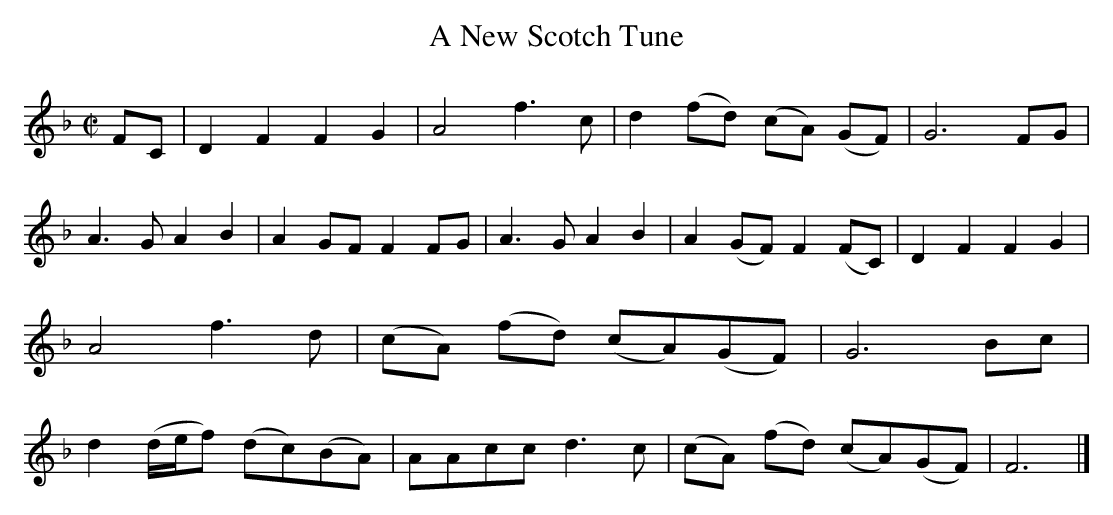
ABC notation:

X:1
T:A New Scotch Tune
L:1/8
M:C|
K:F
FC|D2F2F2G2|A4f3 c|d2(fd) (cA) (GF)|G6 FG|\
A3 G A2B2|A2GFF2FG|A3 GA2B2|A2 (GF) F2 (FC)|D2F2F2G2|\
A4f3 d|(cA) (fd) (cA)(GF)|G6Bc|\
d2(d/e/f) (dc)(BA)|AAccd3 c|\
(cA) (fd) (cA)(GF)|F6|]
